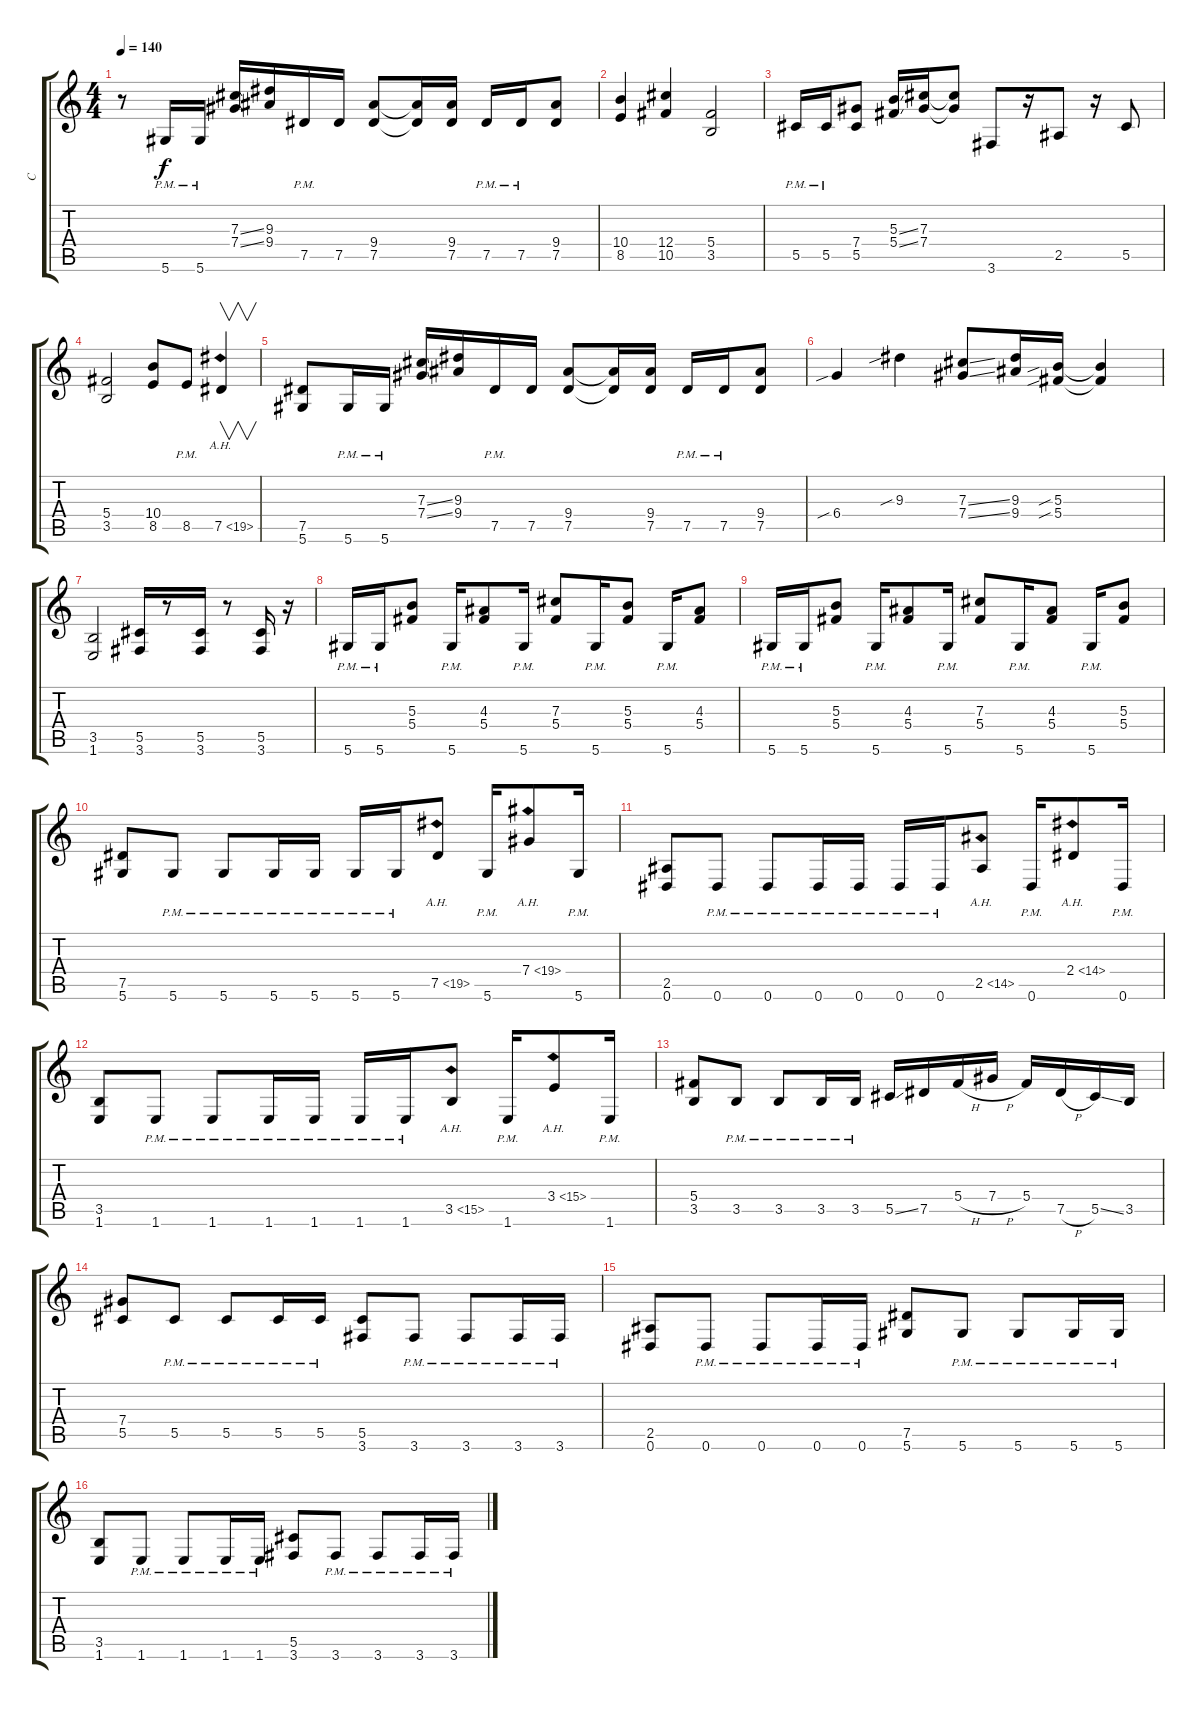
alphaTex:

\track ("C" "C") {instrument distortionguitar}
\staff {score tabs}
\tuning (Eb4 Bb3 Gb3 Db3 Ab2 Eb2) {hide}
\ts (4 4)
\tempo 140
\clef g2
\ks c
r.8{dy f} 5.6{pm}.16 5.6{pm}.16 (7.3{ss} 7.4{ss}).16 (9.3 9.4).16 7.5{pm}.16 7.5.16 (9.4 7.5).8 (9.4{t} 7.5{t}).16 (9.4 7.5).16 7.5{pm}.16 7.5{pm}.16 (9.4 7.5).8 |
(10.4 8.5).4 (12.4 10.5).4 (5.4 3.5).2 |
5.5{pm}.16 5.5{pm}.16 (7.4 5.5).8 (5.3{ss} 5.4{ss}).16 (7.3 7.4).16 (7.3{t} 7.4{t}).8 3.6.8 r.16 2.5.8 r.16 5.5.8 |
(5.4 3.5).2 (10.4 8.5).8 8.5{pm}.8 7.5{ah 12}.4{v} |
(7.5 5.6).8 5.6{pm}.16 5.6{pm}.16 (7.3{ss} 7.4{ss}).16 (9.3 9.4).16 7.5{pm}.16 7.5.16 (9.4 7.5).8 (9.4{t} 7.5{t}).16 (9.4 7.5).16 7.5{pm}.16 7.5{pm}.16 (9.4 7.5).8 |
6.4{sib}.4 9.3{sib}.4 (7.3{ss} 7.4{ss}).8 (9.3 9.4).16 (5.3{sib} 5.4{sib}).16 (5.3{t} 5.4{t}).4 |
(3.5 1.6).2 (5.5 3.6).16 r.8 (5.5 3.6).16 r.8 (5.5 3.6).16 r.16 |
5.6{pm}.16 5.6{pm}.16 (5.3 5.4).8 5.6{pm}.16 (4.3 5.4).8 5.6{pm}.16 (7.3 5.4).8 5.6{pm}.16 (5.3 5.4).8 5.6{pm}.16 (4.3 5.4).8 |
5.6{pm}.16 5.6{pm}.16 (5.3 5.4).8 5.6{pm}.16 (4.3 5.4).8 5.6{pm}.16 (7.3 5.4).8 5.6{pm}.16 (4.3 5.4).8 5.6{pm}.16 (5.3 5.4).8 |
(7.5 5.6).8 5.6{pm}.8 5.6{pm}.8 5.6{pm}.16 5.6{pm}.16 5.6{pm}.16 5.6{pm}.16 7.5{ah 12}.8 5.6{pm}.16 7.4{ah 12}.8 5.6{pm}.16 |
(2.5 0.6).8 0.6{pm}.8 0.6{pm}.8 0.6{pm}.16 0.6{pm}.16 0.6{pm}.16 0.6{pm}.16 2.5{ah 12}.8 0.6{pm}.16 2.4{ah 12}.8 0.6{pm}.16 |
(3.5 1.6).8 1.6{pm}.8 1.6{pm}.8 1.6{pm}.16 1.6{pm}.16 1.6{pm}.16 1.6{pm}.16 3.5{ah 12}.8 1.6{pm}.16 3.4{ah 12}.8 1.6{pm}.16 |
(5.4 3.5).8 3.5{pm}.8 3.5{pm}.8 3.5{pm}.16 3.5{pm}.16 5.5{ss}.16 7.5.16 5.4{h}.16 7.4{h}.16 5.4.16 7.5{h}.16 5.5{ss}.16 3.5.16 |
(7.4 5.5).8 5.5{pm}.8 5.5{pm}.8 5.5{pm}.16 5.5{pm}.16 (5.5 3.6).8 3.6{pm}.8 3.6{pm}.8 3.6{pm}.16 3.6{pm}.16 |
(2.5 0.6).8 0.6{pm}.8 0.6{pm}.8 0.6{pm}.16 0.6{pm}.16 (7.5 5.6).8 5.6{pm}.8 5.6{pm}.8 5.6{pm}.16 5.6{pm}.16 |
(3.5 1.6).8 1.6{pm}.8 1.6{pm}.8 1.6{pm}.16 1.6{pm}.16 (5.5 3.6).8 3.6{pm}.8 3.6{pm}.8 3.6{pm}.16 3.6{pm}.16
